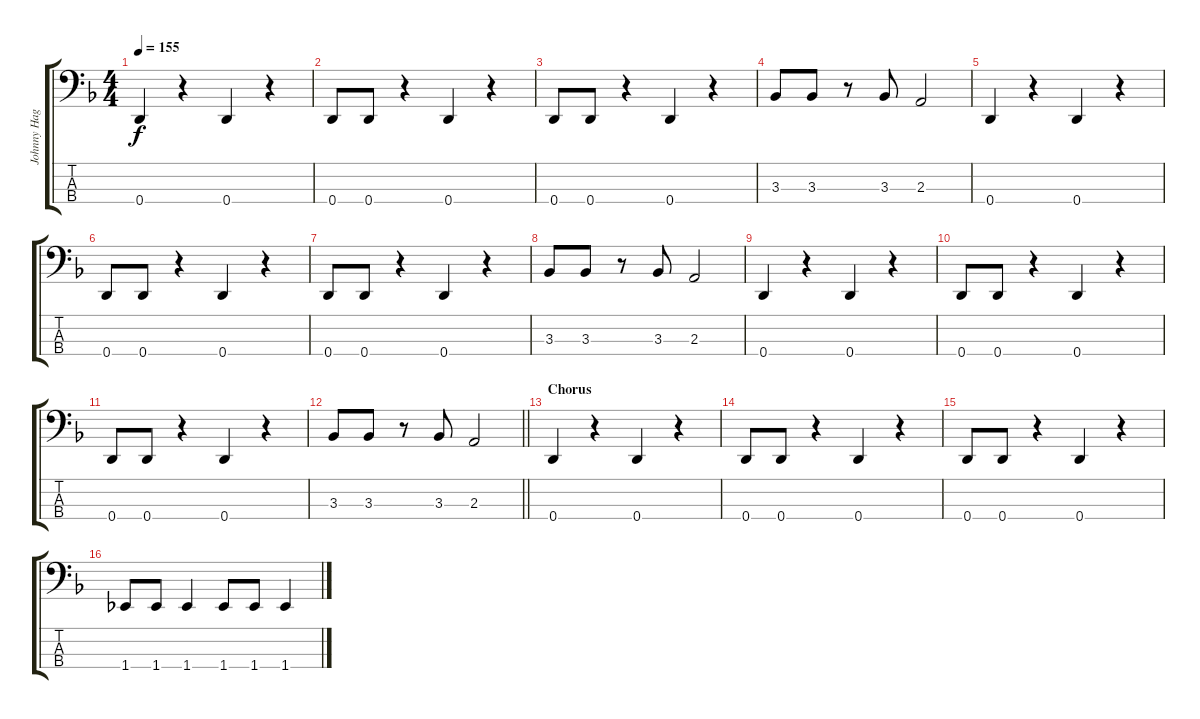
\track ("Johnny Hagel" "Johnny Hag") {instrument electricbassfinger}
\staff {score tabs}
\tuning (F2 C2 G1 D1) {hide}
\ts (4 4)
\tempo 155
\clef f4
\ks dminor
0.4.4{dy f} r.4 0.4.4 r.4 |
0.4.8 0.4.8 r.4 0.4.4 r.4 |
0.4.8 0.4.8 r.4 0.4.4 r.4 |
3.3.8 3.3.8 r.8 3.3.8 2.3.2 |
0.4.4 r.4 0.4.4 r.4 |
0.4.8 0.4.8 r.4 0.4.4 r.4 |
0.4.8 0.4.8 r.4 0.4.4 r.4 |
3.3.8 3.3.8 r.8 3.3.8 2.3.2 |
0.4.4 r.4 0.4.4 r.4 |
0.4.8 0.4.8 r.4 0.4.4 r.4 |
0.4.8 0.4.8 r.4 0.4.4 r.4 |
\barLineRight lightlight
3.3.8 3.3.8 r.8 3.3.8 2.3.2 |
\section ("" "Chorus")
0.4.4 r.4 0.4.4 r.4 |
0.4.8 0.4.8 r.4 0.4.4 r.4 |
0.4.8 0.4.8 r.4 0.4.4 r.4 |
1.4.8 1.4.8 1.4.4 1.4.8 1.4.8 1.4.4
